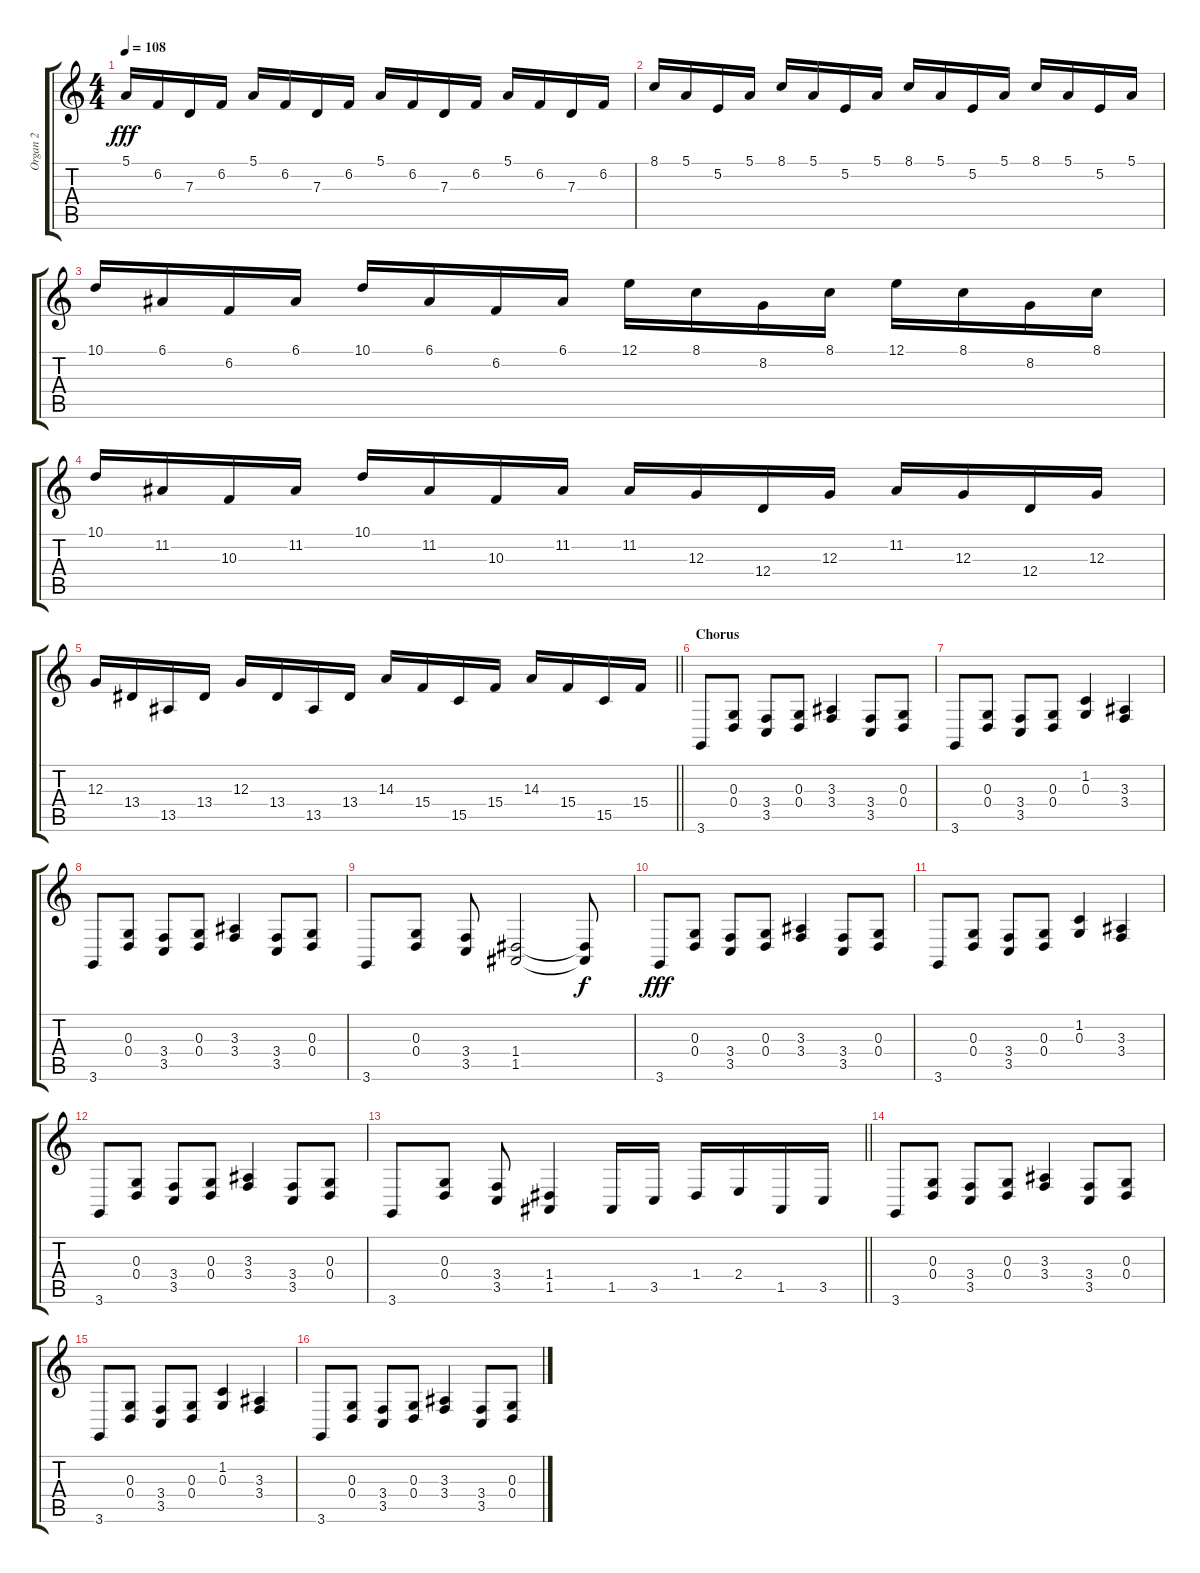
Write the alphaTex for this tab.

\track ("Organ 2" "Organ 2") {instrument churchorgan}
\staff {score tabs}
\tuning (E4 B3 G3 D3 A2 E2) {hide}
\ts (4 4)
\tempo 108
\clef g2
\ks c
5.1.16{dy fff} 6.2.16 7.3.16 6.2.16 5.1.16 6.2.16 7.3.16 6.2.16 5.1.16 6.2.16 7.3.16 6.2.16 5.1.16 6.2.16 7.3.16 6.2.16 |
8.1.16 5.1.16 5.2.16 5.1.16 8.1.16 5.1.16 5.2.16 5.1.16 8.1.16 5.1.16 5.2.16 5.1.16 8.1.16 5.1.16 5.2.16 5.1.16 |
10.1.16 6.1.16 6.2.16 6.1.16 10.1.16 6.1.16 6.2.16 6.1.16 12.1.16 8.1.16 8.2.16 8.1.16 12.1.16 8.1.16 8.2.16 8.1.16 |
10.1.16 11.2.16 10.3.16 11.2.16 10.1.16 11.2.16 10.3.16 11.2.16 11.2.16 12.3.16 12.4.16 12.3.16 11.2.16 12.3.16 12.4.16 12.3.16 |
\barLineRight lightlight
12.3.16 13.4.16 13.5.16 13.4.16 12.3.16 13.4.16 13.5.16 13.4.16 14.3.16 15.4.16 15.5.16 15.4.16 14.3.16 15.4.16 15.5.16 15.4.16 |
\section ("" "Chorus")
3.6.8 (0.3 0.4).8 (3.4 3.5).8 (0.3 0.4).8 (3.3 3.4).4 (3.4 3.5).8 (0.3 0.4).8 |
3.6.8 (0.3 0.4).8 (3.4 3.5).8 (0.3 0.4).8 (1.2 0.3).4 (3.3 3.4).4 |
3.6.8 (0.3 0.4).8 (3.4 3.5).8 (0.3 0.4).8 (3.3 3.4).4 (3.4 3.5).8 (0.3 0.4).8 |
3.6.8 (0.3 0.4).8 (3.4 3.5).8 (1.4 1.5).2 (1.4{t} 1.5{t}).8{dy f} |
3.6.8{dy fff} (0.3 0.4).8 (3.4 3.5).8 (0.3 0.4).8 (3.3 3.4).4 (3.4 3.5).8 (0.3 0.4).8 |
3.6.8 (0.3 0.4).8 (3.4 3.5).8 (0.3 0.4).8 (1.2 0.3).4 (3.3 3.4).4 |
3.6.8 (0.3 0.4).8 (3.4 3.5).8 (0.3 0.4).8 (3.3 3.4).4 (3.4 3.5).8 (0.3 0.4).8 |
\barLineRight lightlight
3.6.8 (0.3 0.4).8 (3.4 3.5).8 (1.4 1.5).4 1.5.16 3.5.16 1.4.16 2.4.16 1.5.16 3.5.16 |
3.6.8 (0.3 0.4).8 (3.4 3.5).8 (0.3 0.4).8 (3.3 3.4).4 (3.4 3.5).8 (0.3 0.4).8 |
3.6.8 (0.3 0.4).8 (3.4 3.5).8 (0.3 0.4).8 (1.2 0.3).4 (3.3 3.4).4 |
3.6.8 (0.3 0.4).8 (3.4 3.5).8 (0.3 0.4).8 (3.3 3.4).4 (3.4 3.5).8 (0.3 0.4).8
